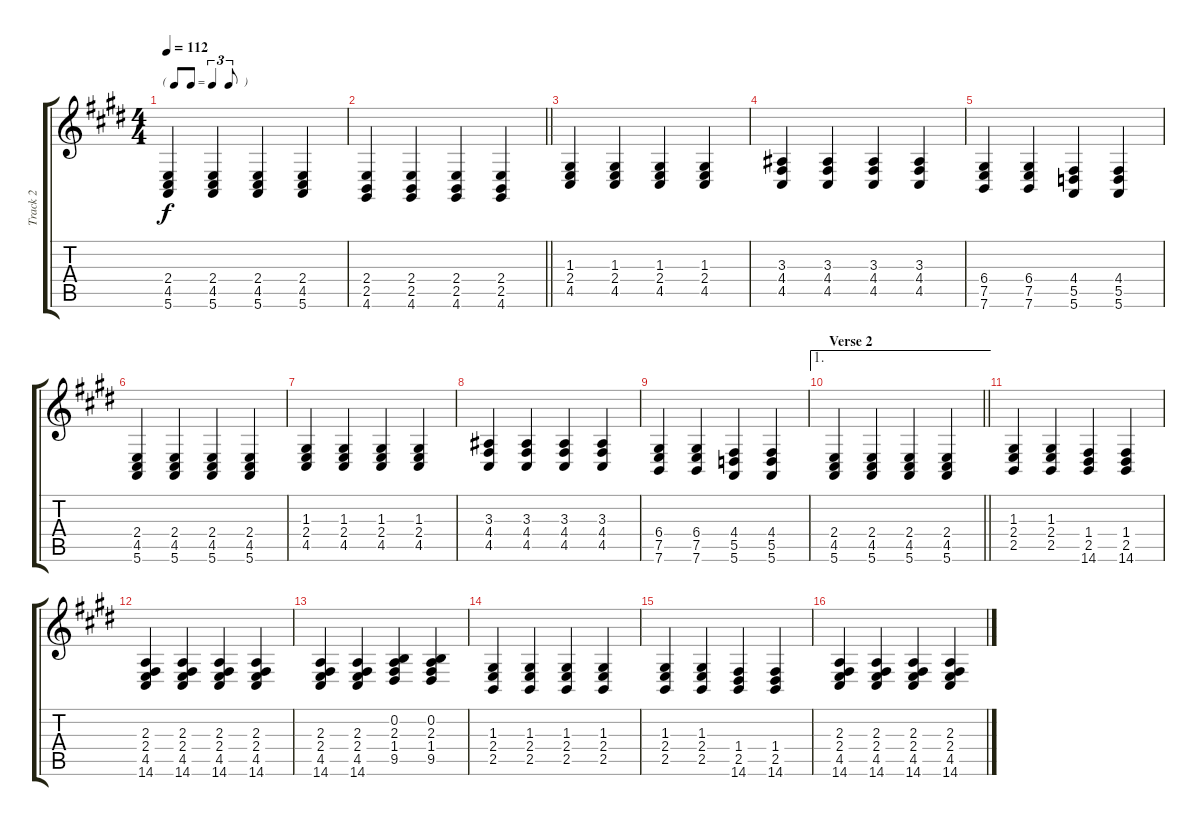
\track ("Track 2" "Track 2") {instrument acousticgrandpiano}
\staff {score tabs}
\tuning (E4 B3 G3 D3 A2 E2) {hide}
\ts (4 4)
\tf triplet8th
\tempo 112
\clef g2
\ks e
(2.4 4.5 5.6).4{dy f} (2.4 4.5 5.6).4 (2.4 4.5 5.6).4 (2.4 4.5 5.6).4 |
\barLineRight lightlight
(2.4 2.5 4.6).4 (2.4 2.5 4.6).4 (2.4 2.5 4.6).4 (2.4 2.5 4.6).4 |
(1.3 2.4 4.5).4 (1.3 2.4 4.5).4 (1.3 2.4 4.5).4 (1.3 2.4 4.5).4 |
(3.3 4.4 4.5).4 (3.3 4.4 4.5).4 (3.3 4.4 4.5).4 (3.3 4.4 4.5).4 |
(6.4 7.5 7.6).4 (6.4 7.5 7.6).4 (4.4 5.5 5.6).4 (4.4 5.5 5.6).4 |
(2.4 4.5 5.6).4 (2.4 4.5 5.6).4 (2.4 4.5 5.6).4 (2.4 4.5 5.6).4 |
(1.3 2.4 4.5).4 (1.3 2.4 4.5).4 (1.3 2.4 4.5).4 (1.3 2.4 4.5).4 |
(3.3 4.4 4.5).4 (3.3 4.4 4.5).4 (3.3 4.4 4.5).4 (3.3 4.4 4.5).4 |
(6.4 7.5 7.6).4 (6.4 7.5 7.6).4 (4.4 5.5 5.6).4 (4.4 5.5 5.6).4 |
\ae 1
\section ("" "Verse 2")
\barLineRight lightlight
(2.4 4.5 5.6).4 (2.4 4.5 5.6).4 (2.4 4.5 5.6).4 (2.4 4.5 5.6).4 |
(1.3 2.4 2.5).4 (1.3 2.4 2.5).4 (1.4 2.5 14.6).4 (1.4 2.5 14.6).4 |
(2.3 2.4 4.5 14.6).4 (2.3 2.4 4.5 14.6).4 (2.3 2.4 4.5 14.6).4 (2.3 2.4 4.5 14.6).4 |
(2.3 2.4 4.5 14.6).4 (2.3 2.4 4.5 14.6).4 (0.2 2.3 1.4 9.5).4 (0.2 2.3 1.4 9.5).4 |
(1.3 2.4 2.5).4 (1.3 2.4 2.5).4 (1.3 2.4 2.5).4 (1.3 2.4 2.5).4 |
(1.3 2.4 2.5).4 (1.3 2.4 2.5).4 (1.4 2.5 14.6).4 (1.4 2.5 14.6).4 |
(2.3 2.4 4.5 14.6).4 (2.3 2.4 4.5 14.6).4 (2.3 2.4 4.5 14.6).4 (2.3 2.4 4.5 14.6).4
